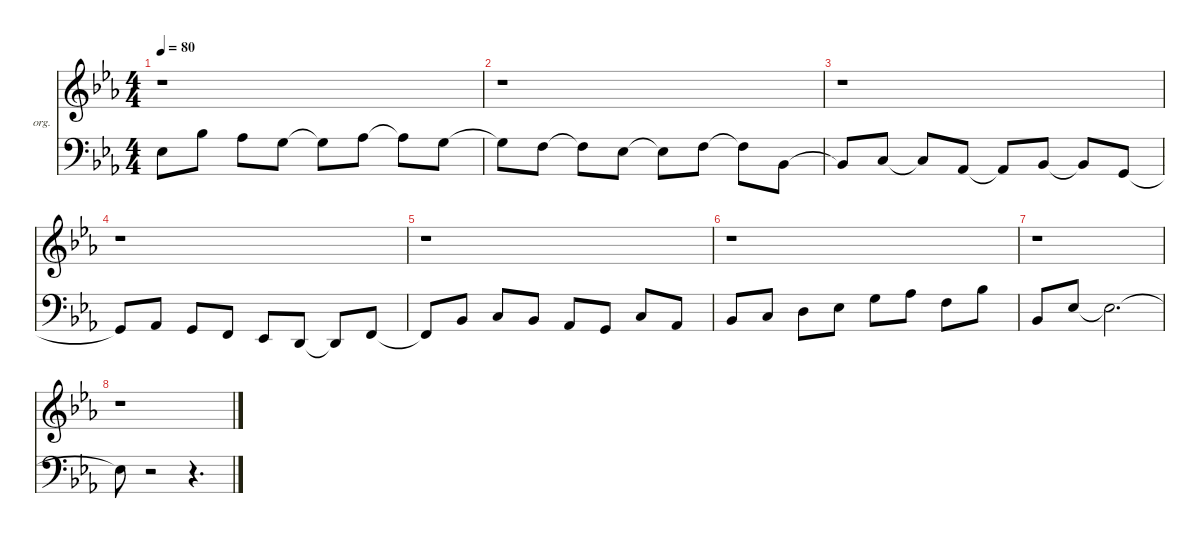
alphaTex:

\hideDynamics
\bracketExtendMode nobrackets
\firstSystemTrackNameOrientation horizontal
\otherSystemsTrackNameOrientation horizontal
\track ("Pedal" "org.") {instrument churchorgan}
\staff {score}
\tuning (E4 B3 G3 D3 A2 E2)
\ts (4 4)
\tempo 80
\clef g2
\ks cminor
r.1{dy mf beam Down} |
r.1{beam Down} |
r.1{beam Down} |
r.1{beam Down} |
r.1{beam Down} |
r.1{beam Down} |
r.1{beam Down} |
r.1{beam Down}
\staff {score}
\tuning (G2 D2 A1 E1 B0)
\clef f4
\ottava regular
\simile none
\ks cminor
8.1{t acc b}.8{dy mf beam Down} 15.1{acc b}.8{beam Down} 13.1{acc b}.8{beam Down} 12.1{acc forcenatural}.8{beam Down} 12.1{t acc forcenatural}.8{beam Down} 13.1{acc b}.8{beam Down} 13.1{t acc b}.8{beam Down} 12.1{acc forcenatural}.8{beam Down} |
12.1{t acc forcenatural}.8{beam Down} 10.1{acc forcenatural}.8{beam Down} 10.1{t acc forcenatural}.8{beam Down} 8.1{acc b}.8{beam Down} 8.1{t acc b}.8{beam Down} 10.1{acc forcenatural}.8{beam Down} 10.1{t acc forcenatural}.8{beam Down} 3.1{acc b}.8{beam Down} |
3.1{t acc b}.8{beam Up} 5.1{acc forcenatural}.8{beam Up} 5.1{t acc forcenatural}.8{beam Up} 1.1{acc b}.8{beam Up} 1.1{t acc b}.8{beam Up} 3.1{acc b}.8{beam Up} 3.1{t acc b}.8{beam Up} 0.1{acc forcenatural}.8{beam Up} |
0.1{t acc forcenatural}.8{beam Up} 1.1{acc b}.8{beam Up} 0.1{acc forcenatural}.8{beam Up} 3.2{acc forcenatural}.8{beam Up} 1.2{acc b}.8{beam Up} 0.2{acc forcenatural}.8{beam Up} 0.2{t acc forcenatural}.8{beam Up} 3.2{acc forcenatural}.8{beam Up} |
3.2{t acc forcenatural}.8{beam Up} 3.1{acc b}.8{beam Up} 5.1{acc forcenatural}.8{beam Up} 3.1{acc b}.8{beam Up} 1.1{acc b}.8{beam Up} 5.2{acc forcenatural}.8{beam Up} 5.1{acc forcenatural}.8{beam Up} 1.1{acc b}.8{beam Up} |
3.1{acc b}.8{beam Up} 5.1{acc forcenatural}.8{beam Up} 7.1{acc forcenatural}.8{beam Down} 8.1{acc b}.8{beam Down} 12.1{acc forcenatural}.8{beam Down} 13.1{acc b}.8{beam Down} 10.1{acc forcenatural}.8{beam Down} 15.1{acc b}.8{beam Down} |
8.2{acc b}.8{beam Up} 8.1{acc b}.8{beam Up} 8.1{t acc b}.2{d beam Down} |
8.1{t acc b}.8{beam Down} r.2{beam Down} r.4{d beam Down}
